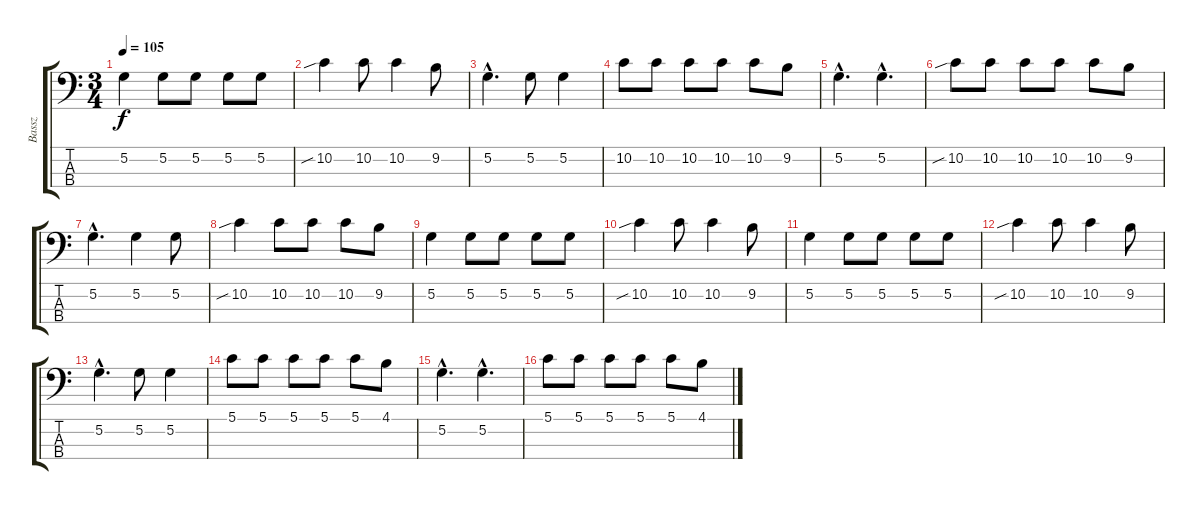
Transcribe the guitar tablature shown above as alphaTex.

\track ("Bassz" "Bassz") {instrument electricbassfinger}
\staff {score tabs}
\tuning (G2 D2 A1 E1) {hide}
\ts (3 4)
\tempo 105
\clef f4
\ks c
5.2.4{dy f} 5.2.8 5.2.8 5.2.8 5.2.8 |
10.2{sib}.4 10.2.8 10.2.4 9.2.8 |
5.2{hac}.4{d} 5.2.8 5.2.4 |
10.2.8 10.2.8 10.2.8 10.2.8 10.2.8 9.2.8 |
5.2{hac}.4{d} 5.2{hac}.4{d} |
10.2{sib}.8 10.2.8 10.2.8 10.2.8 10.2.8 9.2.8 |
5.2{hac}.4{d} 5.2.4 5.2.8 |
10.2{sib}.4 10.2.8 10.2.8 10.2.8 9.2.8 |
5.2.4 5.2.8 5.2.8 5.2.8 5.2.8 |
10.2{sib}.4 10.2.8 10.2.4 9.2.8 |
5.2.4 5.2.8 5.2.8 5.2.8 5.2.8 |
10.2{sib}.4 10.2.8 10.2.4 9.2.8 |
5.2{hac}.4{d} 5.2.8 5.2.4 |
5.1.8 5.1.8 5.1.8 5.1.8 5.1.8 4.1.8 |
5.2{hac}.4{d} 5.2{hac}.4{d} |
5.1.8 5.1.8 5.1.8 5.1.8 5.1.8 4.1.8
